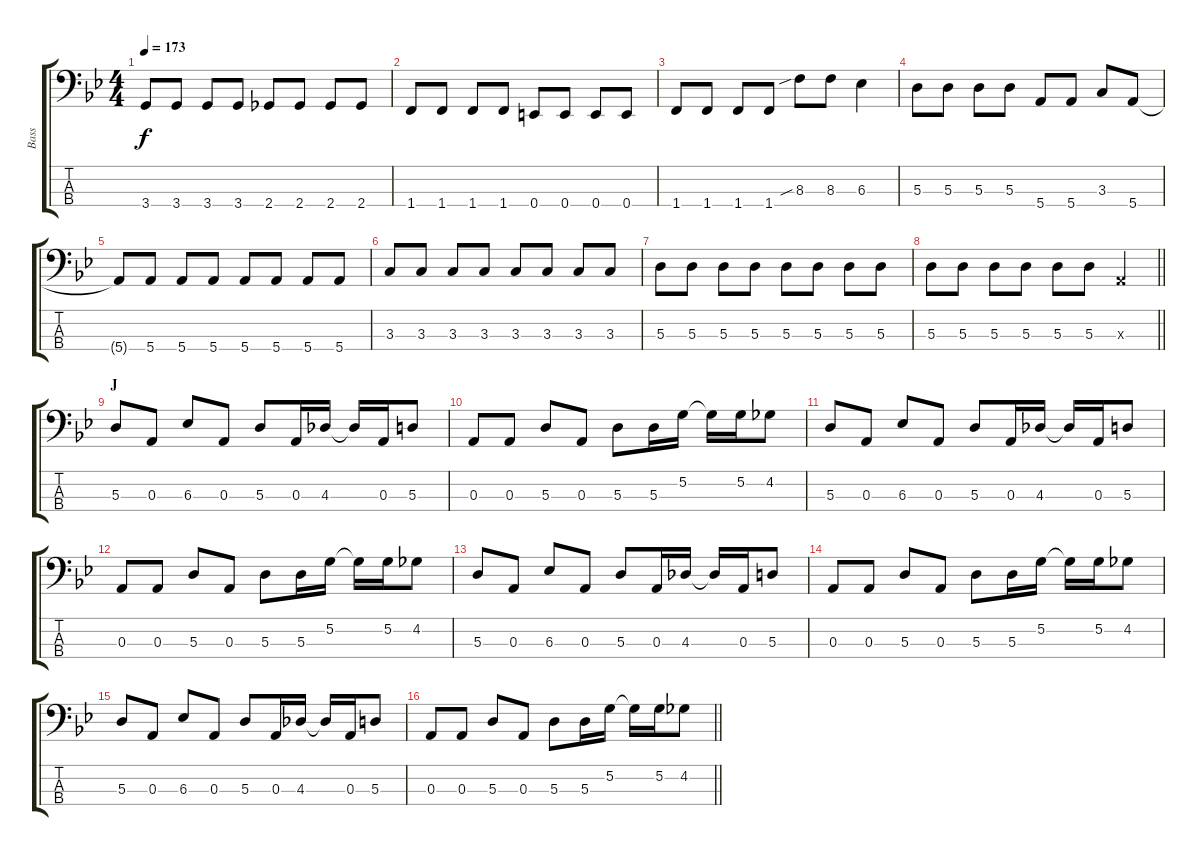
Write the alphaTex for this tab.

\track ("Bass" "Bass") {instrument electricbasspick}
\staff {score tabs}
\tuning (G2 D2 A1 E1) {hide}
\ts (4 4)
\tempo 173
\clef f4
\ks bb
3.4.8{dy f} 3.4.8 3.4.8 3.4.8 2.4.8 2.4.8 2.4.8 2.4.8 |
1.4.8 1.4.8 1.4.8 1.4.8 0.4.8 0.4.8 0.4.8 0.4.8 |
1.4.8 1.4.8 1.4.8 1.4.8 8.3{sib}.8 8.3.8 6.3.4 |
5.3.8 5.3.8 5.3.8 5.3.8 5.4.8 5.4.8 3.3.8 5.4.8 |
5.4{t}.8 5.4.8 5.4.8 5.4.8 5.4.8 5.4.8 5.4.8 5.4.8 |
3.3.8 3.3.8 3.3.8 3.3.8 3.3.8 3.3.8 3.3.8 3.3.8 |
5.3.8 5.3.8 5.3.8 5.3.8 5.3.8 5.3.8 5.3.8 5.3.8 |
\barLineRight lightlight
5.3.8 5.3.8 5.3.8 5.3.8 5.3.8 5.3.8 0.3{x}.4 |
\section ("" "J")
5.3.8 0.3.8 6.3.8 0.3.8 5.3.8 0.3.16 4.3.16 4.3{t}.16 0.3.16 5.3.8 |
0.3.8 0.3.8 5.3.8 0.3.8 5.3.8 5.3.16 5.2.16 5.2{t}.16 5.2.16 4.2.8 |
5.3.8 0.3.8 6.3.8 0.3.8 5.3.8 0.3.16 4.3.16 4.3{t}.16 0.3.16 5.3.8 |
0.3.8 0.3.8 5.3.8 0.3.8 5.3.8 5.3.16 5.2.16 5.2{t}.16 5.2.16 4.2.8 |
5.3.8 0.3.8 6.3.8 0.3.8 5.3.8 0.3.16 4.3.16 4.3{t}.16 0.3.16 5.3.8 |
0.3.8 0.3.8 5.3.8 0.3.8 5.3.8 5.3.16 5.2.16 5.2{t}.16 5.2.16 4.2.8 |
5.3.8 0.3.8 6.3.8 0.3.8 5.3.8 0.3.16 4.3.16 4.3{t}.16 0.3.16 5.3.8 |
\barLineRight lightlight
0.3.8 0.3.8 5.3.8 0.3.8 5.3.8 5.3.16 5.2.16 5.2{t}.16 5.2.16 4.2.8
